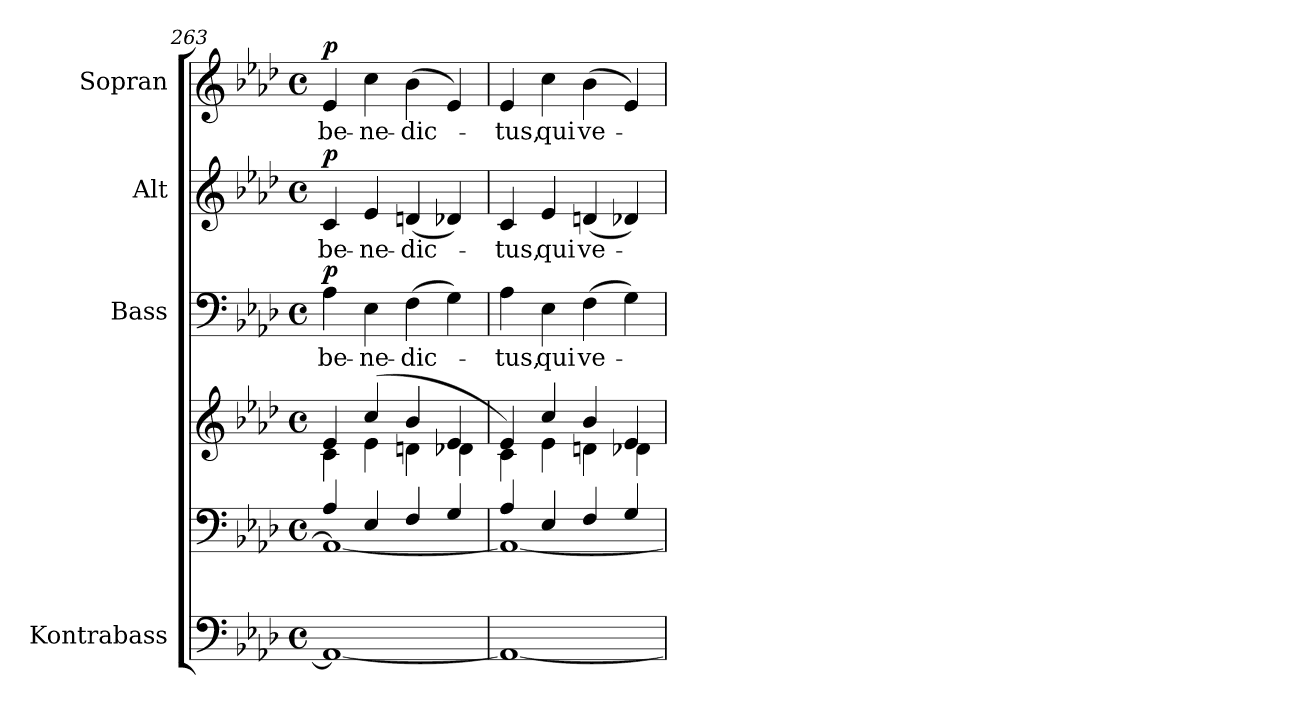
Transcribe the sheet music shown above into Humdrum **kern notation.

**kern	**kern	**kern	**kern	**text	**dynam	**kern	**text	**dynam	**kern	**text	**dynam
*part5	*part4	*part4	*part3	*part3	*part3	*part2	*part2	*part2	*part1	*part1	*part1
*staff6	*staff5	*staff4	*staff3	*staff3	*staff3	*staff2	*staff2	*staff2	*staff1	*staff1	*staff1
*I"Kontrabass	*	*	*I"Bass	*	*	*I"Alt	*	*	*I"Sopran	*	*
*I'Kb.	*	*	*I'B.	*	*	*I'A.	*	*	*I'S.	*	*
*clefF4	*clefF4	*clefG2	*clefF4	*	*	*clefG2	*	*	*clefG2	*	*
*ITrd7c12	*	*	*	*	*	*	*	*	*	*	*
*k[b-e-a-d-]	*k[b-e-a-d-]	*k[b-e-a-d-]	*k[b-e-a-d-]	*	*	*k[b-e-a-d-]	*	*	*k[b-e-a-d-]	*	*
*A-:	*A-:	*A-:	*A-:	*	*	*A-:	*	*	*A-:	*	*
*M4/4	*M4/4	*M4/4	*M4/4	*	*	*M4/4	*	*	*M4/4	*	*
*met(c)	*met(c)	*met(c)	*met(c)	*	*	*met(c)	*	*	*met(c)	*	*
=263	=263	=263	=263	=263	=263	=263	=263	=263	=263	=263	=263
*	*^	*^	*	*	*	*	*	*	*	*	*
!	!	!	!	!	!	!LO:LY:b	!LO:DY:a	!	!LO:LY:b	!LO:DY:a	!	!LO:LY:b	!LO:DY:a
1AAA-_	4A-/	1AA-_	4e-/	4c\	4A-\	be-	p	4c/	be-	p	4e-/	be-	p
!	!	!	!	!	!	!LO:LY:b	!	!	!LO:LY:b	!	!	!LO:LY:b	!
.	4E-/	.	(4cc/	4e-\	4E-\	-ne-	.	4e-/	-ne-	.	4cc\	-ne-	.
!	!	!	!	!	!	!LO:LY:b	!	!	!LO:LY:b	!	!	!LO:LY:b	!
.	4F/	.	4b-/	4dn\	(>4F\	-dic-	.	(<4dn/	-dic-	.	(>4b-\	-dic-	.
.	4G/	.	4e-/	4d-X\	4G\)	.	.	4d-X/)	.	.	4e-/)	.	.
!!LO:PB:g=z
=264	=264	=264	=264	=264	=264	=264	=264	=264	=264	=264	=264	=264	=264
!	!	!	!	!	!	!LO:LY:b	!	!	!LO:LY:b	!	!	!LO:LY:b	!
1AAA-_	4A-/	1AA-_	4e-/)	4c\	4A-\	-tus,	.	4c/	-tus,	.	4e-/	-tus,	.
!	!	!	!	!	!	!LO:LY:b	!	!	!LO:LY:b	!	!	!LO:LY:b	!
.	4E-/	.	4cc/	4e-\	4E-\	qui	.	4e-/	qui	.	4cc\	qui	.
!	!	!	!	!	!	!LO:LY:b	!	!	!LO:LY:b	!	!	!LO:LY:b	!
.	4F/	.	4b-/	4dn\	(>4F\	ve-	.	(<4dn/	ve-	.	(>4b-\	ve-	.
.	4G/	.	4e-/	4d-X\	4G\)	.	.	4d-X/)	.	.	4e-/)	.	.
*	*v	*v	*	*	*	*	*	*	*	*	*	*	*
*	*	*v	*v	*	*	*	*	*	*	*	*	*
=	=	=	=	=	=	=	=	=	=	=	=
*-	*-	*-	*-	*-	*-	*-	*-	*-	*-	*-	*-
